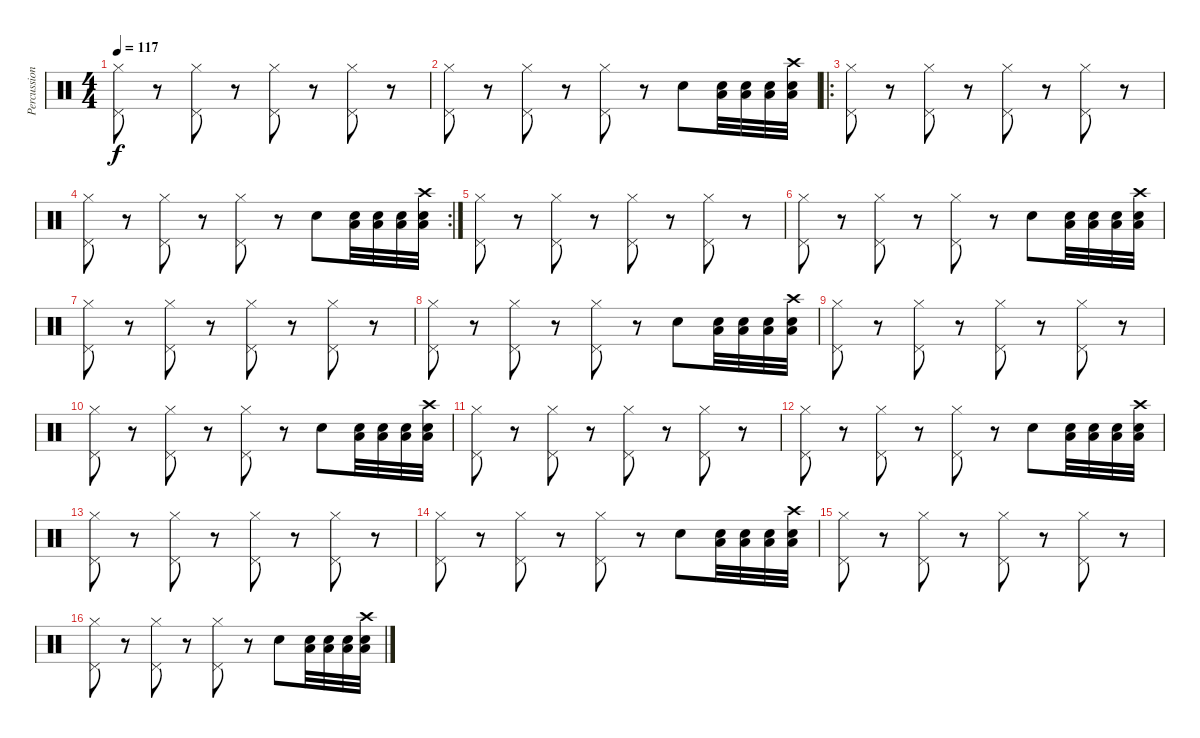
\track ("Percussion" "Percussion") {instrument percussion}
\staff {score}
\articulation defaults
\ts (4 4)
\tempo 117
\clef neutral
\ks c
("Hi-Hat (closed)" "Pedal Hi-Hat (hit)").8{dy f} r.8 ("Hi-Hat (closed)" "Pedal Hi-Hat (hit)").8 r.8 ("Hi-Hat (closed)" "Pedal Hi-Hat (hit)").8 r.8 ("Hi-Hat (closed)" "Pedal Hi-Hat (hit)").8 r.8 |
("Pedal Hi-Hat (hit)" "Hi-Hat (closed)").8 r.8 ("Pedal Hi-Hat (hit)" "Hi-Hat (closed)").8 r.8 ("Pedal Hi-Hat (hit)" "Hi-Hat (closed)").8 r.8 "Snare (hit) 2".8 ("Snare (hit) 2" "Low Tom (hit)").32 ("Snare (hit) 2" "Low Tom (hit)").32 ("Snare (hit) 2" "Low Tom (hit)").32 ("Crash high (hit)" "Snare (hit) 2" "Low Tom (hit)").32 |
\ro
("Hi-Hat (closed)" "Pedal Hi-Hat (hit)").8 r.8 ("Hi-Hat (closed)" "Pedal Hi-Hat (hit)").8 r.8 ("Hi-Hat (closed)" "Pedal Hi-Hat (hit)").8 r.8 ("Hi-Hat (closed)" "Pedal Hi-Hat (hit)").8 r.8 |
\rc 2
("Pedal Hi-Hat (hit)" "Hi-Hat (closed)").8 r.8 ("Pedal Hi-Hat (hit)" "Hi-Hat (closed)").8 r.8 ("Pedal Hi-Hat (hit)" "Hi-Hat (closed)").8 r.8 "Snare (hit) 2".8 ("Snare (hit) 2" "Low Tom (hit)").32 ("Snare (hit) 2" "Low Tom (hit)").32 ("Snare (hit) 2" "Low Tom (hit)").32 ("Crash high (hit)" "Snare (hit) 2" "Low Tom (hit)").32 |
("Hi-Hat (closed)" "Pedal Hi-Hat (hit)").8 r.8 ("Hi-Hat (closed)" "Pedal Hi-Hat (hit)").8 r.8 ("Hi-Hat (closed)" "Pedal Hi-Hat (hit)").8 r.8 ("Hi-Hat (closed)" "Pedal Hi-Hat (hit)").8 r.8 |
("Pedal Hi-Hat (hit)" "Hi-Hat (closed)").8 r.8 ("Pedal Hi-Hat (hit)" "Hi-Hat (closed)").8 r.8 ("Pedal Hi-Hat (hit)" "Hi-Hat (closed)").8 r.8 "Snare (hit) 2".8 ("Snare (hit) 2" "Low Tom (hit)").32 ("Snare (hit) 2" "Low Tom (hit)").32 ("Snare (hit) 2" "Low Tom (hit)").32 ("Crash high (hit)" "Snare (hit) 2" "Low Tom (hit)").32 |
("Hi-Hat (closed)" "Pedal Hi-Hat (hit)").8 r.8 ("Hi-Hat (closed)" "Pedal Hi-Hat (hit)").8 r.8 ("Hi-Hat (closed)" "Pedal Hi-Hat (hit)").8 r.8 ("Hi-Hat (closed)" "Pedal Hi-Hat (hit)").8 r.8 |
("Pedal Hi-Hat (hit)" "Hi-Hat (closed)").8 r.8 ("Pedal Hi-Hat (hit)" "Hi-Hat (closed)").8 r.8 ("Pedal Hi-Hat (hit)" "Hi-Hat (closed)").8 r.8 "Snare (hit) 2".8 ("Snare (hit) 2" "Low Tom (hit)").32 ("Snare (hit) 2" "Low Tom (hit)").32 ("Snare (hit) 2" "Low Tom (hit)").32 ("Crash high (hit)" "Snare (hit) 2" "Low Tom (hit)").32 |
("Hi-Hat (closed)" "Pedal Hi-Hat (hit)").8 r.8 ("Hi-Hat (closed)" "Pedal Hi-Hat (hit)").8 r.8 ("Hi-Hat (closed)" "Pedal Hi-Hat (hit)").8 r.8 ("Hi-Hat (closed)" "Pedal Hi-Hat (hit)").8 r.8 |
("Pedal Hi-Hat (hit)" "Hi-Hat (closed)").8 r.8 ("Pedal Hi-Hat (hit)" "Hi-Hat (closed)").8 r.8 ("Pedal Hi-Hat (hit)" "Hi-Hat (closed)").8 r.8 "Snare (hit) 2".8 ("Snare (hit) 2" "Low Tom (hit)").32 ("Snare (hit) 2" "Low Tom (hit)").32 ("Snare (hit) 2" "Low Tom (hit)").32 ("Crash high (hit)" "Snare (hit) 2" "Low Tom (hit)").32 |
("Hi-Hat (closed)" "Pedal Hi-Hat (hit)").8 r.8 ("Hi-Hat (closed)" "Pedal Hi-Hat (hit)").8 r.8 ("Hi-Hat (closed)" "Pedal Hi-Hat (hit)").8 r.8 ("Hi-Hat (closed)" "Pedal Hi-Hat (hit)").8 r.8 |
("Pedal Hi-Hat (hit)" "Hi-Hat (closed)").8 r.8 ("Pedal Hi-Hat (hit)" "Hi-Hat (closed)").8 r.8 ("Pedal Hi-Hat (hit)" "Hi-Hat (closed)").8 r.8 "Snare (hit) 2".8 ("Snare (hit) 2" "Low Tom (hit)").32 ("Snare (hit) 2" "Low Tom (hit)").32 ("Snare (hit) 2" "Low Tom (hit)").32 ("Crash high (hit)" "Snare (hit) 2" "Low Tom (hit)").32 |
("Hi-Hat (closed)" "Pedal Hi-Hat (hit)").8 r.8 ("Hi-Hat (closed)" "Pedal Hi-Hat (hit)").8 r.8 ("Hi-Hat (closed)" "Pedal Hi-Hat (hit)").8 r.8 ("Hi-Hat (closed)" "Pedal Hi-Hat (hit)").8 r.8 |
("Pedal Hi-Hat (hit)" "Hi-Hat (closed)").8 r.8 ("Pedal Hi-Hat (hit)" "Hi-Hat (closed)").8 r.8 ("Pedal Hi-Hat (hit)" "Hi-Hat (closed)").8 r.8 "Snare (hit) 2".8 ("Snare (hit) 2" "Low Tom (hit)").32 ("Snare (hit) 2" "Low Tom (hit)").32 ("Snare (hit) 2" "Low Tom (hit)").32 ("Crash high (hit)" "Snare (hit) 2" "Low Tom (hit)").32 |
("Hi-Hat (closed)" "Pedal Hi-Hat (hit)").8{volume 6} r.8 ("Hi-Hat (closed)" "Pedal Hi-Hat (hit)").8 r.8 ("Hi-Hat (closed)" "Pedal Hi-Hat (hit)").8 r.8 ("Hi-Hat (closed)" "Pedal Hi-Hat (hit)").8 r.8 |
("Pedal Hi-Hat (hit)" "Hi-Hat (closed)").8 r.8 ("Pedal Hi-Hat (hit)" "Hi-Hat (closed)").8 r.8 ("Pedal Hi-Hat (hit)" "Hi-Hat (closed)").8 r.8 "Snare (hit) 2".8 ("Snare (hit) 2" "Low Tom (hit)").32 ("Snare (hit) 2" "Low Tom (hit)").32 ("Snare (hit) 2" "Low Tom (hit)").32 ("Crash high (hit)" "Snare (hit) 2" "Low Tom (hit)").32
